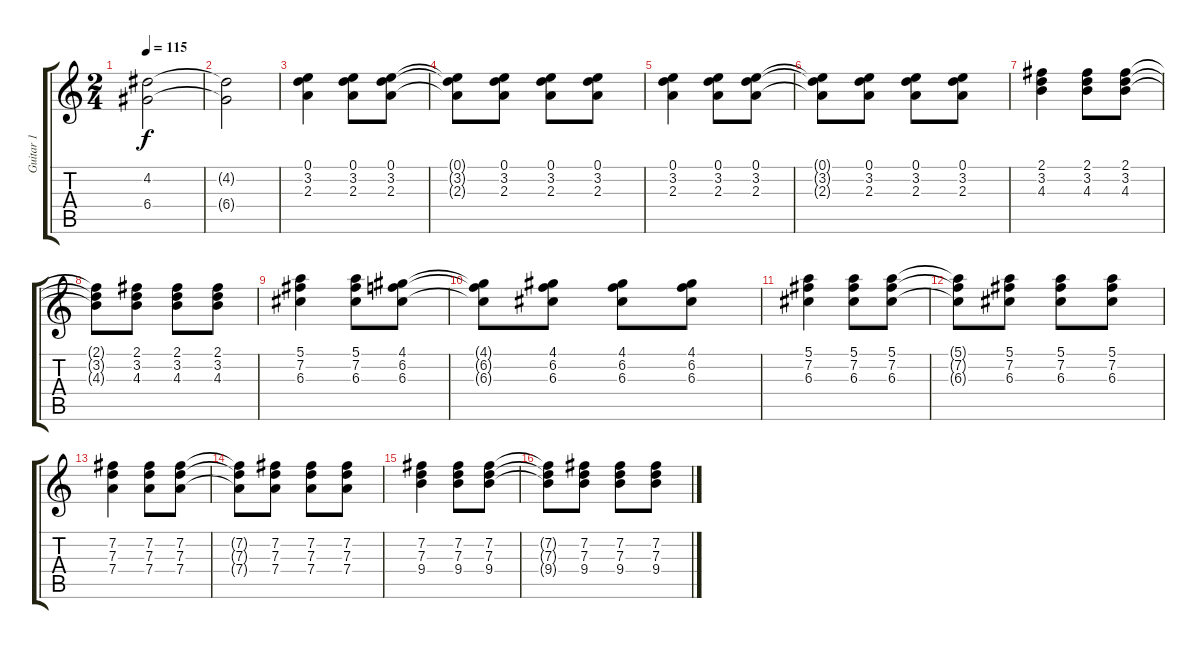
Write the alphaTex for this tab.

\track ("Guitar 1" "Guitar 1") {instrument electricguitarclean}
\staff {score tabs}
\tuning (E4 B3 G3 D3 A2 E2) {hide}
\ts (2 4)
\tempo 115
\clef g2
\ks c
(4.2 6.4).2{dy f} |
(4.2{t} 6.4{t}).2 |
(0.1 3.2 2.3).4 (0.1 3.2 2.3).8 (0.1 3.2 2.3).8 |
(0.1{t} 3.2{t} 2.3{t}).8 (0.1 3.2 2.3).8 (0.1 3.2 2.3).8 (0.1 3.2 2.3).8 |
(0.1 3.2 2.3).4 (0.1 3.2 2.3).8 (0.1 3.2 2.3).8 |
(0.1{t} 3.2{t} 2.3{t}).8 (0.1 3.2 2.3).8 (0.1 3.2 2.3).8 (0.1 3.2 2.3).8 |
(2.1 3.2 4.3).4 (2.1 3.2 4.3).8 (2.1 3.2 4.3).8 |
(2.1{t} 3.2{t} 4.3{t}).8 (2.1 3.2 4.3).8 (2.1 3.2 4.3).8 (2.1 3.2 4.3).8 |
(5.1 7.2 6.3).4 (5.1 7.2 6.3).8 (4.1 6.2 6.3).8 |
(4.1{t} 6.2{t} 6.3{t}).8 (4.1 6.2 6.3).8 (4.1 6.2 6.3).8 (4.1 6.2 6.3).8 |
(5.1 7.2 6.3).4 (5.1 7.2 6.3).8 (5.1 7.2 6.3).8 |
(5.1{t} 7.2{t} 6.3{t}).8 (5.1 7.2 6.3).8 (5.1 7.2 6.3).8 (5.1 7.2 6.3).8 |
(7.2 7.3 7.4).4 (7.2 7.3 7.4).8 (7.2 7.3 7.4).8 |
(7.2{t} 7.3{t} 7.4{t}).8 (7.2 7.3 7.4).8 (7.2 7.3 7.4).8 (7.2 7.3 7.4).8 |
(7.2 7.3 9.4).4 (7.2 7.3 9.4).8 (7.2 7.3 9.4).8 |
(7.2{t} 7.3{t} 9.4{t}).8 (7.2 7.3 9.4).8 (7.2 7.3 9.4).8 (7.2 7.3 9.4).8
